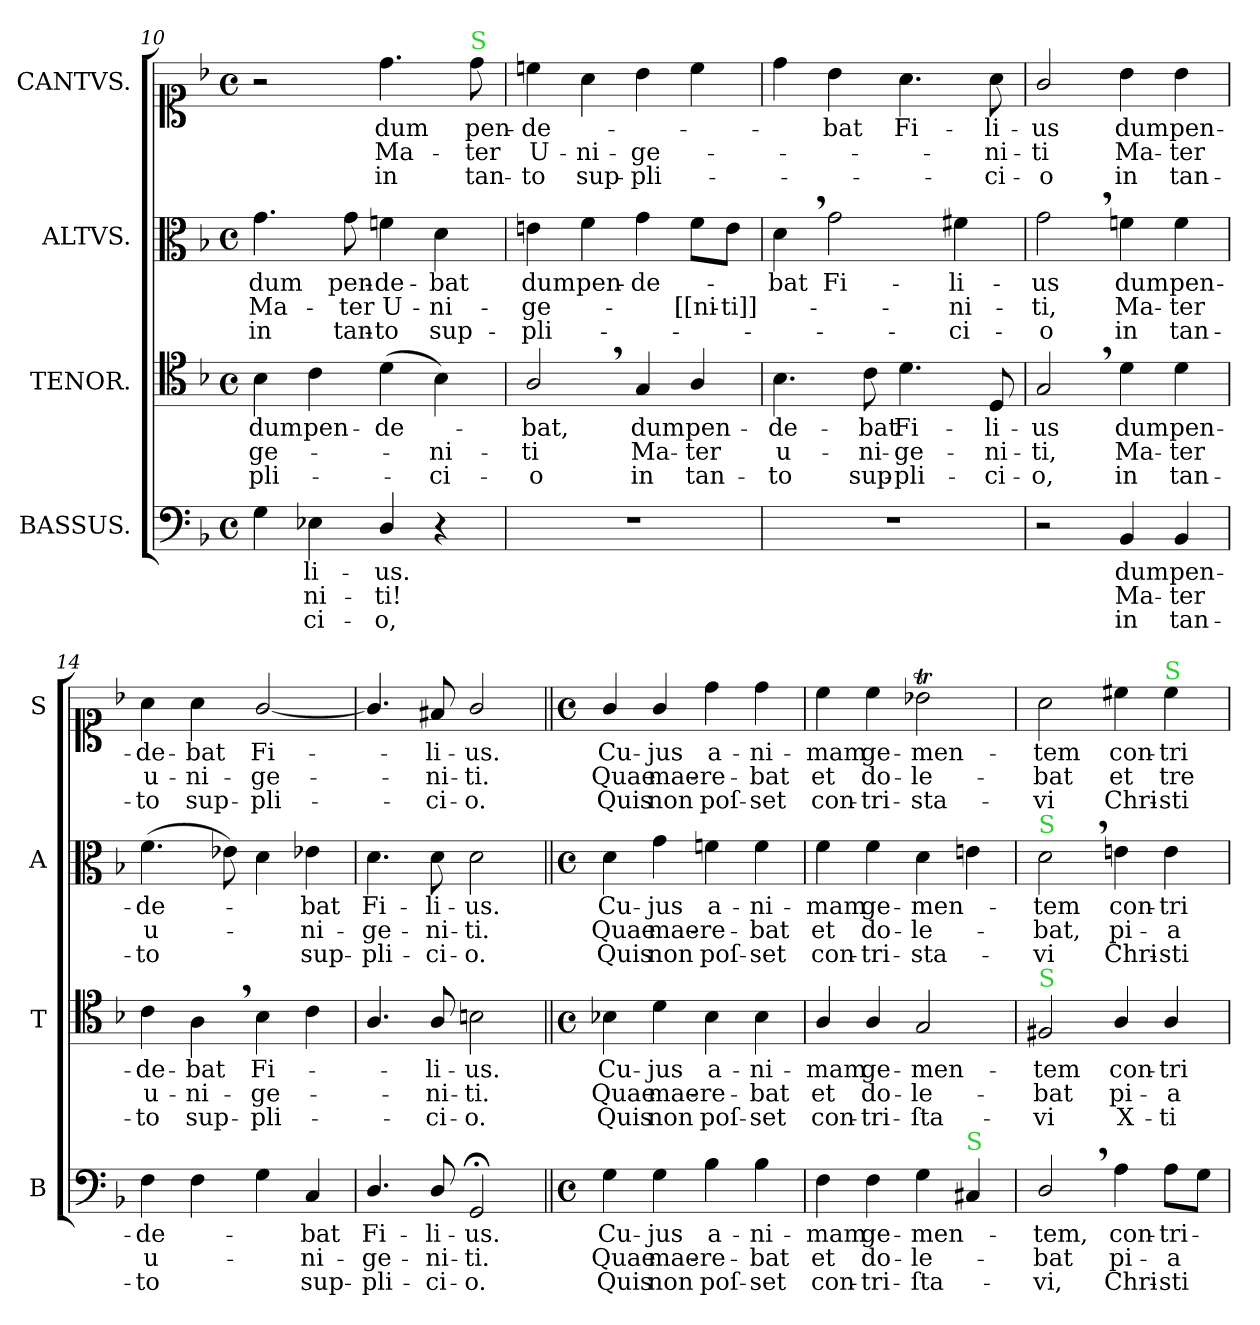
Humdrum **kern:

**kern	**text	**text	**text	**kern	**text	**text	**text	**kern	**text	**text	**text	**kern	**text	**text	**text
*part4	*part4	*part4	*part4	*part3	*part3	*part3	*part3	*part2	*part2	*part2	*part2	*part1	*part1	*part1	*part1
*staff4	*staff4	*staff4	*staff4	*staff3	*staff3	*staff3	*staff3	*staff2	*staff2	*staff2	*staff2	*staff1	*staff1	*staff1	*staff1
*I"BASSUS.	*	*	*	*I"TENOR.	*	*	*	*I"ALTVS.	*	*	*	*I"CANTVS.	*	*	*
*I'B	*	*	*	*I'T	*	*	*	*I'A	*	*	*	*I'S	*	*	*
*clefF4	*	*	*	*clefC4	*	*	*	*clefC3	*	*	*	*clefC1	*	*	*
*k[b-]	*	*	*	*k[b-]	*	*	*	*k[b-]	*	*	*	*k[b-]	*	*	*
*M4/4	*	*	*	*M4/4	*	*	*	*M4/4	*	*	*	*M4/4	*	*	*
*met(c)	*	*	*	*met(c)	*	*	*	*met(c)	*	*	*	*met(c)	*	*	*
=10	=10	=10	=10	=10	=10	=10	=10	=10	=10	=10	=10	=10	=10	=10	=10
4G\	.	.	.	4B-\	dum	-ge-	-pli-	4.g\	dum	Ma-	in	2r	.	.	.
4E-X\	-li-	-ni-	-ci-	4c\	pen-	.	.	.	.	.	.	.	.	.	.
.	.	.	.	.	.	.	.	8g\	pen-	-ter	tan-	.	.	.	.
4D/	-us.	-ti!	-o,	(4d\	-de-	.	.	4fn\	-de-	U-	-to	4.dd\	dum	Ma-	in
4r	.	.	.	4B-\)	.	-ni-	-ci-	4d\	-bat	-ni-	sup-	.	.	.	.
!	!	!	!	!	!	!	!	!	!	!	!	!LO:TX:a:color=limegreen:t=S	!	!	!
.	.	.	.	.	.	.	.	.	.	.	.	8dd\	pen-	-ter	tan-
=11	=11	=11	=11	=11	=11	=11	=11	=11	=11	=11	=11	=11	=11	=11	=11
1r	.	.	.	2A,</	-bat,	-ti	-o	4en\	dum	-ge-	-pli-	4ccn\	-de-	U-	-to
.	.	.	.	.	.	.	.	4f\	-pen-	.	.	4a\	.	-ni-	sup-
!	!	!	!	!	!LO:LY:i	!	!	!	!	!	!	!	!	!	!
.	.	.	.	4G/	dum	Ma-	in	4g\	-de-	.	.	4b-\	.	-ge-	-pli-
!	!	!	!	!	!LO:LY:i	!	!	!	!	!	!	!	!	!	!
.	.	.	.	4A/	pen-	-ter	tan-	8f\L	.	-[[ni-	.	4cc\	.	.	.
.	.	.	.	.	.	.	.	8e\J	.	-ti]]-	.	.	.	.	.
=12	=12	=12	=12	=12	=12	=12	=12	=12	=12	=12	=12	=12	=12	=12	=12
!	!	!	!	!	!LO:LY:i	!	!	!	!	!	!	!	!	!	!
1r	.	.	.	4.B-\	-de-	u-	-to	4d,<\	-bat	.	.	4dd\	.	.	.
.	.	.	.	.	.	.	.	2g\	Fi-	.	.	4b-\	-bat	.	.
!	!	!	!	!	!LO:LY:i	!	!	!	!	!	!	!	!	!	!
.	.	.	.	8c\	-bat	-ni-	sup-	.	.	.	.	.	.	.	.
.	.	.	.	4.d\	Fi-	-ge-	-pli-	.	.	.	.	4.a\	Fi-	.	.
.	.	.	.	.	.	.	.	4f#X\	-li-	-ni-	-ci-	.	.	.	.
.	.	.	.	8D/	-li-	-ni-	-ci-	.	.	.	.	8a\	-li-	-ni-	-ci-
=13	=13	=13	=13	=13	=13	=13	=13	=13	=13	=13	=13	=13	=13	=13	=13
2r	.	.	.	2G,</	-us	-ti,	-o,	2g,<\	-us	-ti,	-o	2g/	-us	-ti	-o
4BB-/	dum	Ma-	in	4d\	dum	Ma-	in	4fn\	dum	Ma-	in	4b-\	dum	Ma-	in
4BB-/	pen-	-ter	tan-	4d\	pen-	-ter	tan-	4f\	pen-	-ter	tan-	4b-\	pen-	-ter	tan-
=14	=14	=14	=14	=14	=14	=14	=14	=14	=14	=14	=14	=14	=14	=14	=14
4F\	-de-	u-	-to	4c\	-de-	u-	-to	(4.f\	-de-	u-	-to	4a\	-de-	u-	-to
4F\	.	.	.	4A,<\	-bat	-ni-	sup-	.	.	.	.	4a\	-bat	-ni-	sup-
.	.	.	.	.	.	.	.	8e-X\)	.	.	.	.	.	.	.
4G\	.	.	.	4B-\	Fi-	-ge-	-pli-	4d\	.	.	.	[2g/	Fi-	-ge-	-pli-
4C/	-bat	-ni-	sup-	4c\	.	.	.	4e-X\	-bat	-ni-	sup-	.	.	.	.
=15	=15	=15	=15	=15	=15	=15	=15	=15	=15	=15	=15	=15	=15	=15	=15
4.D/	Fi-	-ge-	-pli-	4.A/	.	.	.	4.d\	Fi-	-ge-	-pli-	4.g/]	.	.	.
8D/	li-	ni-	ci-	8A/	li-	ni-	ci-	8d\	li-	ni-	ci-	8f#X/	li-	ni-	ci-
2GG;</	-us.	-ti.	-o.	2Bn\	-us.	-ti.	-o.	2d\	-us.	-ti.	-o.	2g/	-us.	-ti.	-o.
=16||	=16||	=16||	=16||	=16||	=16||	=16||	=16||	=16||	=16||	=16||	=16||	=16||	=16||	=16||	=16||
*M4/4	*	*	*	*M4/4	*	*	*	*M4/4	*	*	*	*M4/4	*	*	*
*met(c)	*	*	*	*met(c)	*	*	*	*met(c)	*	*	*	*met(c)	*	*	*
4G\	Cu-	Quae	Quis	4B-X\	Cu-	Quae	Quis	4d\	Cu-	Quae	Quis	4g/	Cu-	Quae	Quis
4G\	-jus	mae-	non	4d\	-jus	mae-	non	4g\	-jus	mae-	non	4g/	-jus	mae-	non
4B-\	a-	-re-	poſ-	4B-\	a-	-re-	poſ-	4fn\	a-	-re-	poſ-	4dd\	a-	-re-	poſ-
4B-\	-ni-	-bat	-set	4B-\	-ni-	-bat	-set	4f\	-ni-	-bat	-set	4dd\	-ni-	-bat	-set
=17	=17	=17	=17	=17	=17	=17	=17	=17	=17	=17	=17	=17	=17	=17	=17
4F\	-mam	et	con-	4A/	-mam	et	con-	4f\	-mam	et	con-	4cc\	-mam	et	con-
4F\	ge-	do-	-tri-	4A/	ge-	do-	-tri-	4f\	ge-	do-	-tri-	4cc\	ge-	do-	-tri-
4G\	-men-	-le-	-ſta-	2G/	-men-	-le-	-ſta-	4d\	-men-	-le-	-sta-	2b-XT\	-men-	-le-	-sta-
!LO:TX:a:color=limegreen:t=S	!	!	!	!	!	!	!	!	!	!	!	!	!	!	!
4C#X/	.	.	.	.	.	.	.	4en\	.	.	.	.	.	.	.
=18	=18	=18	=18	=18	=18	=18	=18	=18	=18	=18	=18	=18	=18	=18	=18
!	!	!	!	!	!	!	!	!LO:TX:a:color=limegreen:t=S	!	!	!	!	!	!	!
!	!	!	!	!LO:TX:a:color=limegreen:t=S	!	!	!	!	!	!	!	!	!	!	!
2D,</	-tem,	-bat	-vi,	2F#X/	-tem	-bat	-vi	2d,<\	-tem	-bat,	-vi	2a\	-tem	-bat	-vi
4A\	con-	pi-	Chri-	4A/	con-	pi-	X-	4en\	con-	pi-	Chri-	4cc#X\	con-	et	Chri-
!	!	!	!	!	!	!	!	!	!	!	!	!LO:TX:a:color=limegreen:t=S	!	!	!
8A\L	-tri-	-a	-sti	4A/	-tri-	-a	-ti	4e\	-tri-	-a	-sti	4cc#\	-tri-	tre-	-sti
8G\J	.	.	.	.	.	.	.	.	.	.	.	.	.	.	.
=	=	=	=	=	=	=	=	=	=	=	=	=	=	=	=
*-	*-	*-	*-	*-	*-	*-	*-	*-	*-	*-	*-	*-	*-	*-	*-
